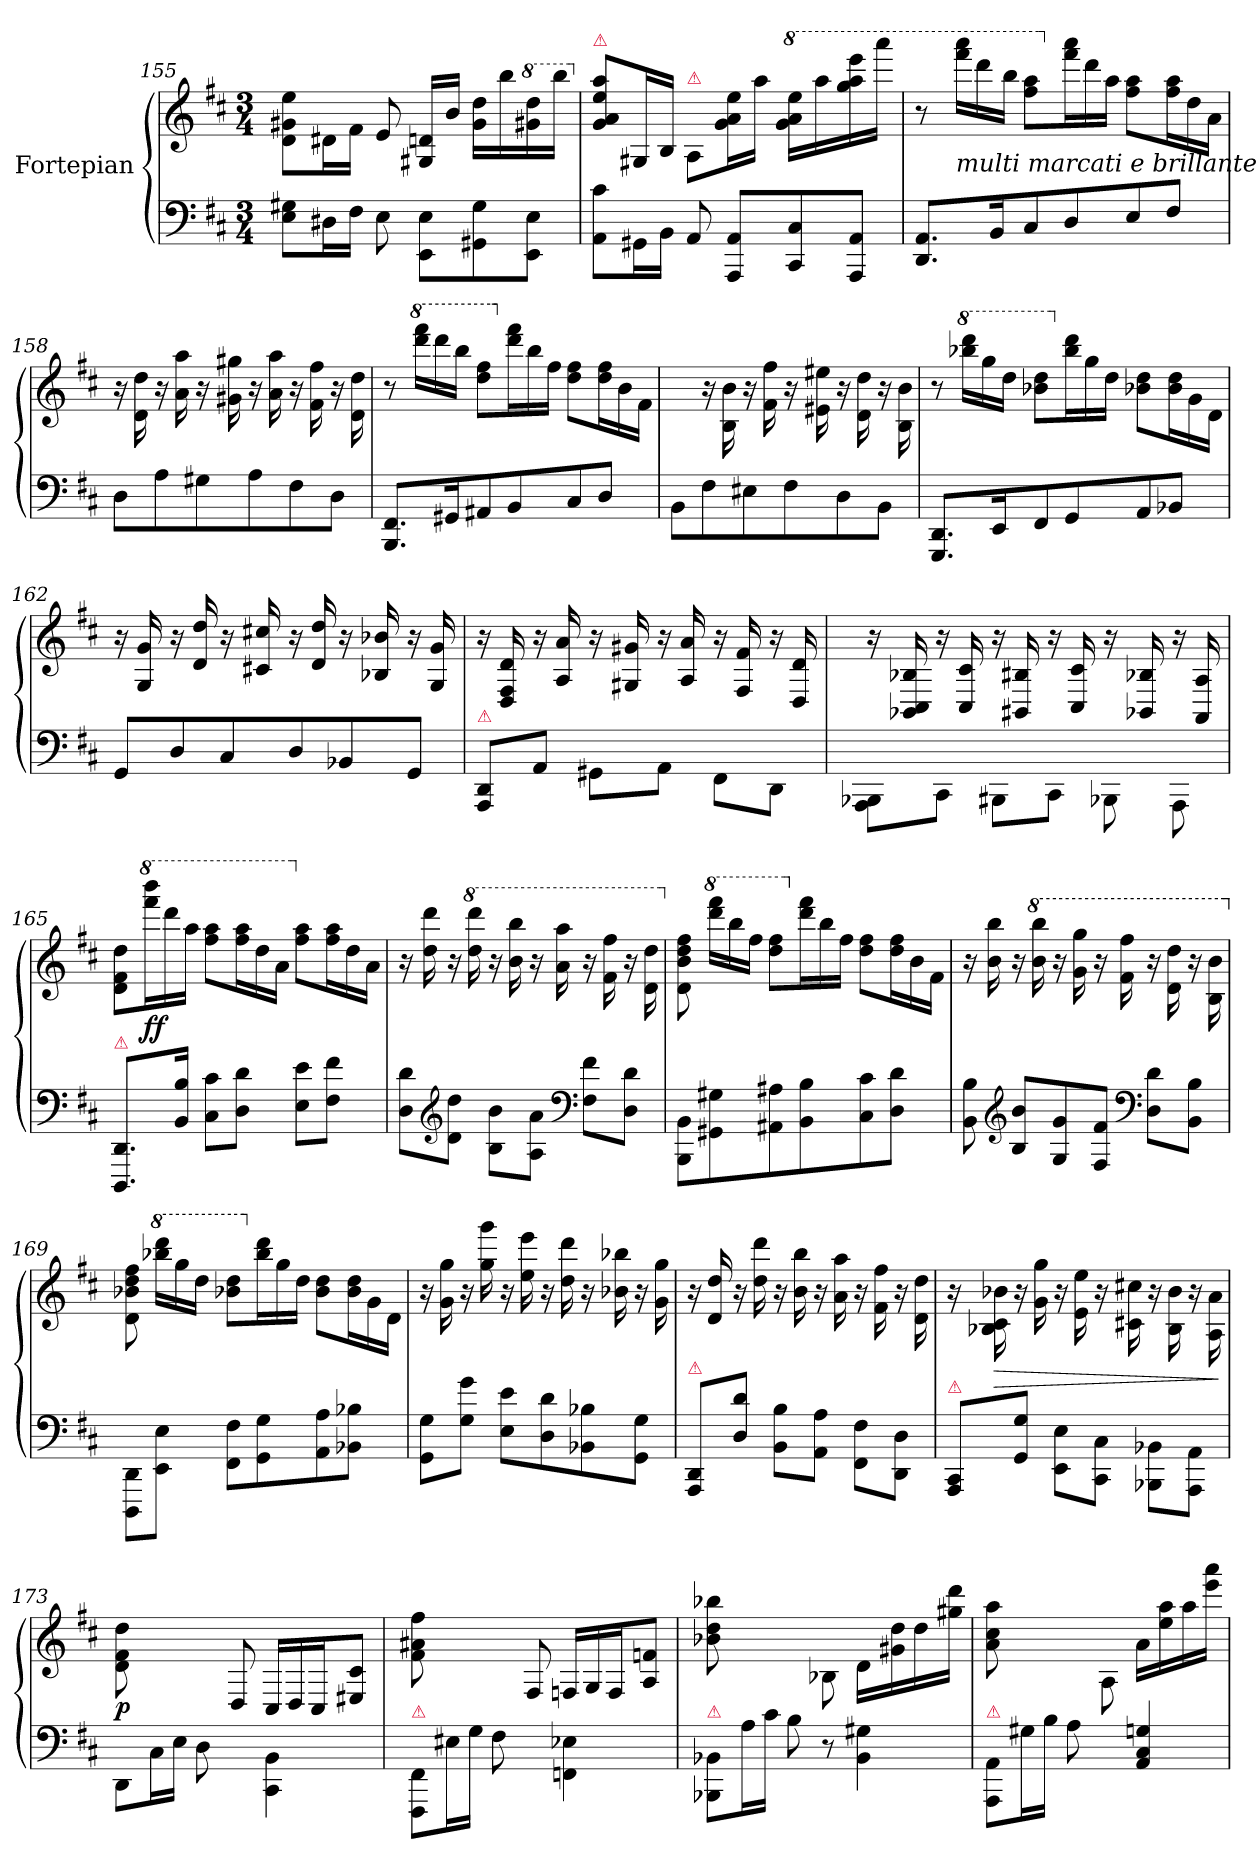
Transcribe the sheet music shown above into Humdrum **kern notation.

**kern	**kern	**dynam
*part1	*part1	*part1
*staff2	*staff1	*staff1/2
*I"Fortepian	*	*
*clefF4	*clefG2	*
*k[f#c#]	*k[f#c#]	*
*M3/4	*M3/4	*
=155	=155	=155
8E\ 8G#X\L	8d\ 8g#X\ 8ee\L	.
16D#X\L	16d#X\L	.
16F#\JJ	16f#\JJ	.
8E\	8e/	.
8EE\ 8E\L	16G#X/ 16dn/LL	.
.	16b/JJ	.
8GG#X\ 8G#\	16g#\ 16dd\LL	.
.	16bb\	.
*	*8va	*
8EE\ 8E\J	16gg#X\ 16ddd\	.
.	16bbb\JJ	.
=156	=156	=156
*	*X8va	*
!	!LO:TX:a:color=crimson:t=⚠	!
8AA\ 8c#\L	8g\ 8a\ 8ee\ 8aa\L	.
16GG#X\L	16G#X/L	.
16BB\JJ	16B/JJ	.
!	!LO:TX:a:color=crimson:t=⚠	!
8AA/	8A/L	.
8AAA/ 8AA/L	16g\ 16a\ 16ee\L	.
.	16aa\JJ	.
*	*8va	*
8CC#/ 8C#/	16gg\ 16aa\ 16eee\LL	.
.	16aaa\	.
8AAA/ 8AA/J	16ggg\ 16aaa\ 16eeee\	.
.	16aaaa\JJ	.
=157	=157	=157
8.DD/ 8.AA/L	8r	.
*	*Xtuplet	*
!	!LO:TX:b:i:t=multi marcati e brillante	!
.	24ffff#\ 24aaaa\LL	.
.	24dddd\	.
16BB/K	.	.
.	24bbb\JJ	.
8C#/	8fff#\ 8aaa\L	.
*	*X8va	*
8D/	24fff#\ 24aaa\L	.
.	24ddd\	.
.	24aa\JJ	.
8E/	8ff#\ 8aa\L	.
8F#/J	24ff#\ 24aa\L	.
.	24dd\	.
.	24a\JJ	.
=158	=158	=158
8D\L	16r	.
.	16d\ 16dd\	.
8A\	16r	.
.	16a\ 16aa\	.
8G#X\	16r	.
.	16g#X\ 16gg#X\	.
8A\	16r	.
.	16a\ 16aa\	.
8F#\	16r	.
.	16f#\ 16ff#\	.
8D\J	16r	.
.	16d\ 16dd\	.
=159	=159	=159
8.BBB/ 8.FF#/L	8r	.
*	*8va	*
.	24dddd\ 24ffff#\LL	.
.	24dddd\	.
16GG#X/K	.	.
.	24bbb\JJ	.
8AA#X/	8ddd\ 8fff#\L	.
*	*X8va	*
8BB/	24ddd\ 24fff#\L	.
.	24bb\	.
.	24ff#\JJ	.
8C#/	8dd\ 8ff#\L	.
8D/J	24dd\ 24ff#\L	.
.	24b\	.
.	24f#\JJ	.
=160	=160	=160
8BB\L	8ryy	.
8F#\	16r	.
.	16B\ 16b\	.
8E#X\	16r	.
.	16f#\ 16ff#\	.
8F#\	16r	.
.	16e#X\ 16ee#X\	.
8D\	16r	.
.	16d\ 16dd\	.
8BB\J	16r	.
.	16B\ 16b\	.
=161	=161	=161
8.GGG/ 8.DD/L	8r	.
*	*8va	*
.	24bbb-X\ 24dddd\LL	.
.	24ggg\	.
16EE/K	.	.
.	24ddd\JJ	.
8FF#/	8bb-X\ 8ddd\L	.
*	*X8va	*
8GG/	24bb-\ 24ddd\L	.
.	24gg\	.
.	24dd\JJ	.
8AA/	8b-X\ 8dd\L	.
8BB-X/J	24b-\ 24dd\L	.
.	24g\	.
.	24d\JJ	.
=162	=162	=162
8GG/L	16r	.
.	16G/ 16g/	.
8D/	16r	.
.	16d/ 16dd/	.
8C#/	16r	.
.	16c#X/ 16cc#X/	.
8D/	16r	.
.	16d/ 16dd/	.
8BB-X/	16r	.
.	16B-X/ 16b-X/	.
8GG/J	16r	.
.	16G/ 16g/	.
=163	=163	=163
!LO:TX:a:color=crimson:t=⚠	!	!
8AAA/ 8DD/L	16r	.
.	16D/ 16F#/ 16d/	.
8AA\J	16r	.
.	16A/ 16a/	.
8GG#X\L	16r	.
.	16G#X/ 16g#X/	.
8AA\J	16r	.
.	16A/ 16a/	.
8FF#\L	16r	.
.	16F#/ 16f#/	.
8DD\J	16r	.
.	16D/ 16d/	.
=164	=164	=164
8AAA\ 8BBB-X\L	16r	.
.	16BB-X/ 16C#/ 16B-X/	.
8CC#\J	16r	.
.	16C#/ 16c#/	.
8BBB#X\L	16r	.
.	16BB#X/ 16B#X/	.
8CC#\J	16r	.
.	16C#/ 16c#/	.
8BBB-X\	16r	.
.	16BB-X/ 16B-X/	.
8AAA\	16r	.
.	16AA/ 16A/	.
=165	=165	=165
!LO:TX:a:color=crimson:t=⚠	!	!
8.DDD/ 8.DD/L	8d\ 8f#\ 8dd\L	.
*	*8va	*
.	24ffff#\ 24bbbb\L	ff.
.	24dddd\	.
16BB\ 16B\Jk	.	.
.	24aaa\JJ	.
8C#\ 8c#\L	8fff#\ 8aaa\L	.
8D\ 8d\J	24fff#\ 24aaa\L	.
.	24ddd\	.
.	24aa\JJ	.
*	*X8va	*
8E\ 8e\L	8ff#\ 8aa\L	.
8F#\ 8f#\J	24ff#\ 24aa\L	.
.	24dd\	.
.	24a\JJ	.
=166	=166	=166
8D\ 8d\L	16r	.
.	16dd\ 16ddd\	.
*clefG2	*	*
8d\ 8dd\J	16r	.
*	*8va	*
.	16ddd\ 16dddd\	.
8B\ 8b\L	16r	.
.	16bb\ 16bbb\	.
8A\ 8a\J	16r	.
.	16aa\ 16aaa\	.
*clefF4	*	*
8F#\ 8f#\L	16r	.
.	16ff#\ 16fff#\	.
8D\ 8d\J	16r	.
.	16dd\ 16ddd\	.
=167	=167	=167
*	*X8va	*
8BBB\ 8BB\L	8d\ 8b\ 8dd\ 8ff#\	.
*	*8va	*
8GG#X\ 8G#X\	24dddd\ 24ffff#\LL	.
.	24bbb\	.
.	24fff#\JJ	.
8AA#X\ 8A#X\	8ddd\ 8fff#\L	.
*	*X8va	*
8BB\ 8B\	24ddd\ 24fff#\L	.
.	24bb\	.
.	24ff#\JJ	.
8C#\ 8c#\	8dd\ 8ff#\L	.
8D\ 8d\J	24dd\ 24ff#\L	.
.	24b\	.
.	24f#\JJ	.
=168	=168	=168
8BB\ 8B\	16r	.
.	16b\ 16bb\	.
*clefG2	*	*
8B/ 8b/L	16r	.
*	*8va	*
.	16bb\ 16bbb\	.
8G/ 8g/	16r	.
.	16gg\ 16ggg\	.
8F#/ 8f#/J	16r	.
.	16ff#\ 16fff#\	.
*clefF4	*	*
8D\ 8d\L	16r	.
.	16dd\ 16ddd\	.
8BB\ 8B\J	16r	.
.	16b\ 16bb\	.
=169	=169	=169
*	*X8va	*
8DDD\ 8DD\L	8d\ 8b-X\ 8dd\ 8ff#\	.
*	*8va	*
8EE\ 8E\J	24bbb-X\ 24dddd\LL	.
.	24ggg\	.
.	24ddd\JJ	.
8FF#\ 8F#\L	8bb-X\ 8ddd\L	.
*	*X8va	*
8GG\ 8G\	24bb-\ 24ddd\L	.
.	24gg\	.
.	24dd\JJ	.
8AA\ 8A\	8b-\ 8dd\L	.
8BB-X\ 8B-X\J	24b-\ 24dd\L	.
.	24g\	.
.	24d\JJ	.
=170	=170	=170
8GG\ 8G\L	16r	.
.	16g\ 16gg\	.
8G\ 8g\J	16r	.
.	16gg\ 16ggg\	.
8E\ 8e\L	16r	.
.	16ee\ 16eee\	.
8D\ 8d\	16r	.
.	16dd\ 16ddd\	.
8BB-X\ 8B-X\	16r	.
.	16b-X\ 16bb-X\	.
8GG\ 8G\J	16r	.
.	16g\ 16gg\	.
=171	=171	=171
!LO:TX:a:color=crimson:t=⚠	!	!
8AAA/ 8DD/L	16r	.
.	16d/ 16dd/	.
8D\ 8d\J	16r	.
.	16dd\ 16ddd\	.
8BB\ 8B\L	16r	.
.	16b\ 16bb\	.
8AA\ 8A\J	16r	.
.	16a\ 16aa\	.
8FF#\ 8F#\L	16r	.
.	16f#\ 16ff#\	.
8DD\ 8D\J	16r	.
.	16d\ 16dd\	.
=172	=172	=172
!LO:TX:a:color=crimson:t=⚠	!	!
8AAA/ 8CC#/L	16r	.
.	16B-X\ 16c#\ 16b-X\	>
8GG\ 8G\J	16r	.
.	16g\ 16gg\	.
8EE\ 8E\L	16r	.
.	16e\ 16ee\	.
8CC#\ 8C#\J	16r	.
.	16c#X\ 16cc#X\	.
8BBB-X\ 8BB-X\L	16r	.
.	16B-\ 16b-\	.
8AAA\ 8AA\J	16r	.
.	16A\ 16a\	.
.	.	]
=173	=173	=173
8DD\L	8d\ 8f#\ 8dd\	p.
16C#\L	8ryy	.
16E\JJ	.	.
8D\	8ryy	.
8ryy	8D/	.
4CC#\ 4BB\	24C#/LL	.
.	24D/	.
.	24C#/J	.
.	8E#X/ 8c#/J	.
=174	=174	=174
!LO:TX:a:color=crimson:t=⚠	!	!
8FFF#/ 8FF#/L	8f#\ 8a#X\ 8ff#\	.
16E#X\L	8ryy	.
16G\JJ	.	.
8F#\	8ryy	.
8ryy	8F#/	.
4FFn\ 4E-X\	24Fn/LL	.
.	24G/	.
.	24F/J	.
.	8A/ 8fn/J	.
=175	=175	=175
!LO:TX:a:color=crimson:t=⚠	!	!
8BBB-X/ 8BB-X/L	8b-X\ 8dd\ 8bb-X\	.
16A\L	8ryy	.
16c#\JJ	.	.
8B\	8ryy	.
8r	8B-X\	.
4BB-\ 4G#X\	16d\LL	.
.	16g#X\ 16dd\	.
.	16dd\	.
.	16gg#X\ 16ddd\JJ	.
=176	=176	=176
!LO:TX:a:color=crimson:t=⚠	!	!
8AAA/ 8AA/L	8a\ 8cc#\ 8aa\	.
16G#X\L	8ryy	.
16B\JJ	.	.
8A\	8ryy	.
8ryy	8A\	.
4AA/ 4C#/ 4Gn/	16a\LL	.
.	16ee\ 16aa\	.
.	16aa\	.
.	16eee\ 16aaa\JJ	.
=	=	=
*-	*-	*-
